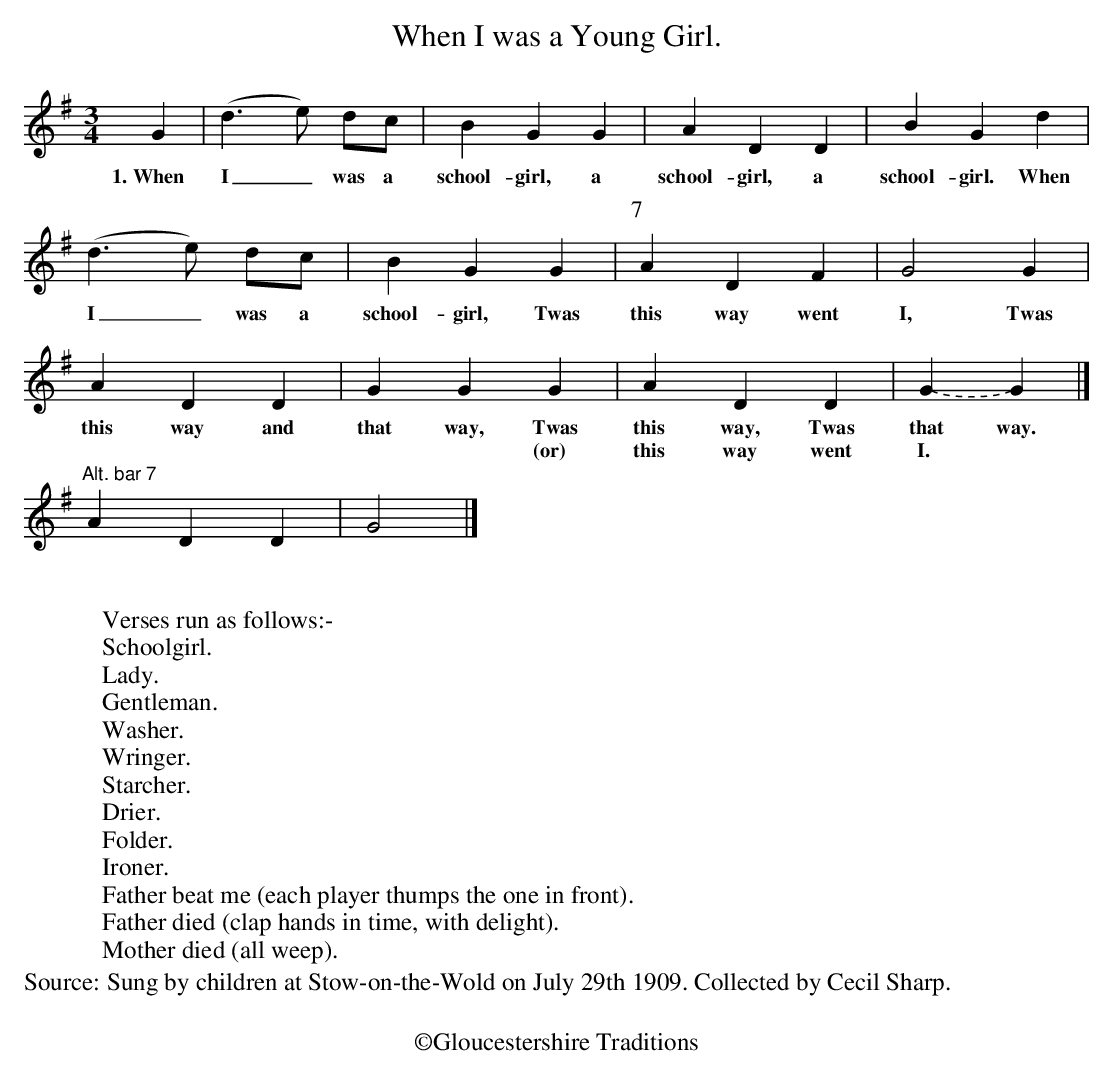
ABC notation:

X:1
T:When I was a Young Girl.
M:3/4
L:1/4
K:G Major
G|(d>e) d/c/|BGG|ADD|BGd|
w:1.~When I_was a school-girl, a school-girl, a school-girl. When
(d>e) d/c/|BGG|[P:7]ADF|G2G|
w:I_was a school-girl, Twas this way went I, Twas
ADD|GGG|ADD|G.-G|]
w:this way and that way, Twas this way, Twas that way.
w:*****(or) this way went I.
"^Alt. bar 7" ADD|G2|]
W:
W:Verses run as follows:-
W:Schoolgirl.
W:Lady.
W:Gentleman.
W:Washer.
W:Wringer.
W:Starcher.
W:Drier.
W:Folder.
W:Ironer.
W:Father beat me (each player thumps the one in front).
W:Father died (clap hands in time, with delight).
W:Mother died (all weep).
